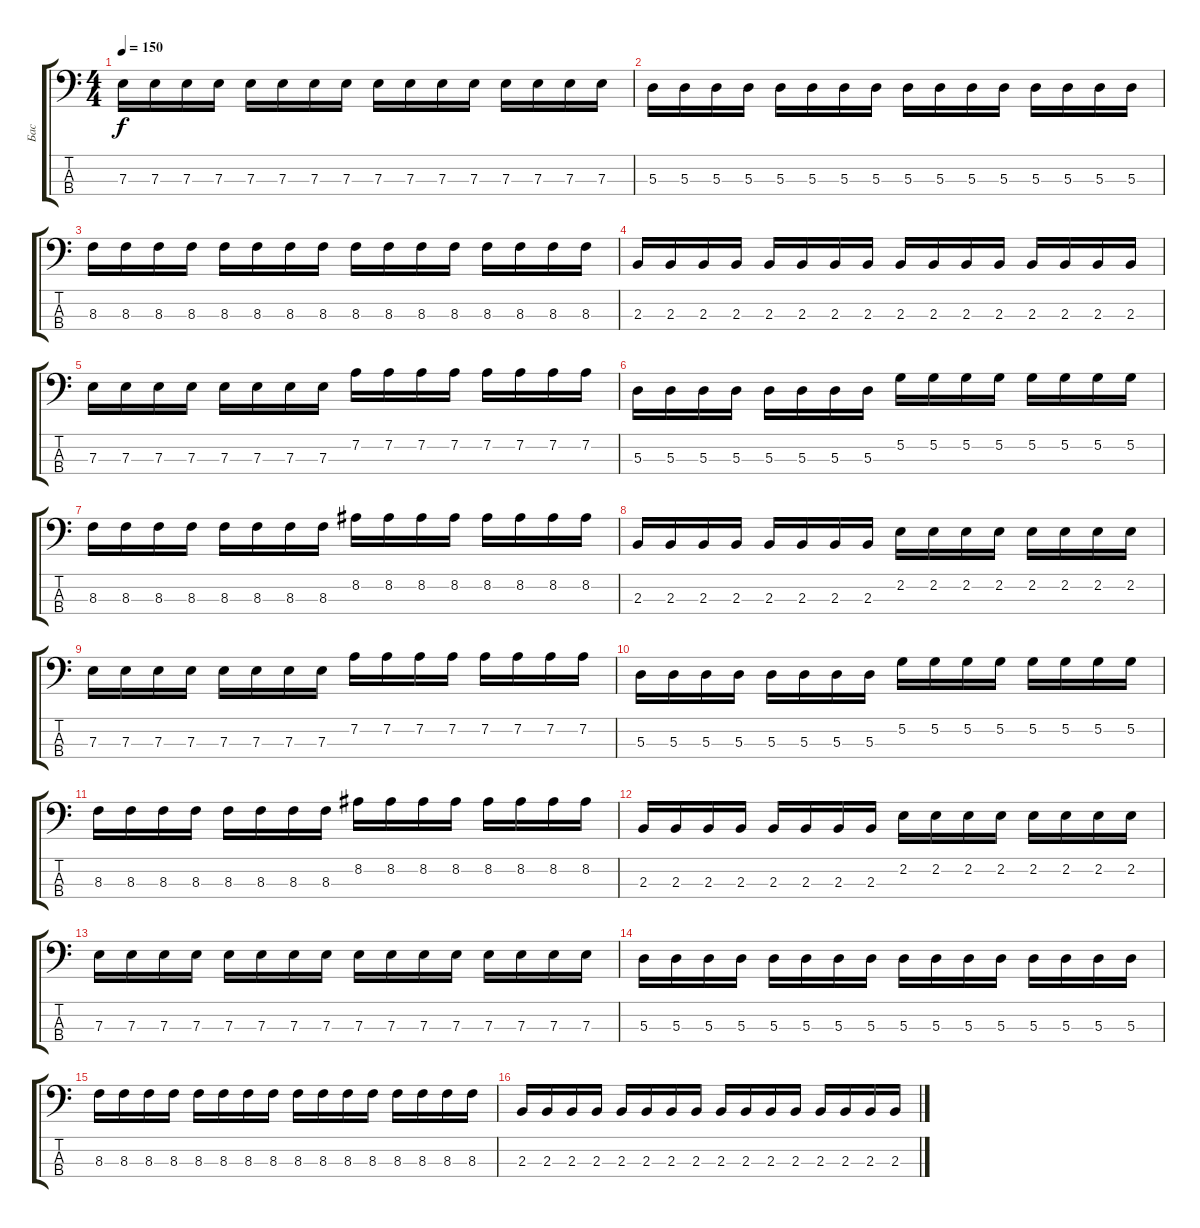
\track ("Бас" "Бас") {instrument electricbassfinger}
\staff {score tabs}
\tuning (G2 D2 A1 E1) {hide}
\ts (4 4)
\tempo 150
\clef f4
\ks c
7.3.16{dy f} 7.3.16 7.3.16 7.3.16 7.3.16 7.3.16 7.3.16 7.3.16 7.3.16 7.3.16 7.3.16 7.3.16 7.3.16 7.3.16 7.3.16 7.3.16 |
5.3.16 5.3.16 5.3.16 5.3.16 5.3.16 5.3.16 5.3.16 5.3.16 5.3.16 5.3.16 5.3.16 5.3.16 5.3.16 5.3.16 5.3.16 5.3.16 |
8.3.16 8.3.16 8.3.16 8.3.16 8.3.16 8.3.16 8.3.16 8.3.16 8.3.16 8.3.16 8.3.16 8.3.16 8.3.16 8.3.16 8.3.16 8.3.16 |
2.3.16 2.3.16 2.3.16 2.3.16 2.3.16 2.3.16 2.3.16 2.3.16 2.3.16 2.3.16 2.3.16 2.3.16 2.3.16 2.3.16 2.3.16 2.3.16 |
7.3.16 7.3.16 7.3.16 7.3.16 7.3.16 7.3.16 7.3.16 7.3.16 7.2.16 7.2.16 7.2.16 7.2.16 7.2.16 7.2.16 7.2.16 7.2.16 |
5.3.16 5.3.16 5.3.16 5.3.16 5.3.16 5.3.16 5.3.16 5.3.16 5.2.16 5.2.16 5.2.16 5.2.16 5.2.16 5.2.16 5.2.16 5.2.16 |
8.3.16 8.3.16 8.3.16 8.3.16 8.3.16 8.3.16 8.3.16 8.3.16 8.2.16 8.2.16 8.2.16 8.2.16 8.2.16 8.2.16 8.2.16 8.2.16 |
2.3.16 2.3.16 2.3.16 2.3.16 2.3.16 2.3.16 2.3.16 2.3.16 2.2.16 2.2.16 2.2.16 2.2.16 2.2.16 2.2.16 2.2.16 2.2.16 |
7.3.16 7.3.16 7.3.16 7.3.16 7.3.16 7.3.16 7.3.16 7.3.16 7.2.16 7.2.16 7.2.16 7.2.16 7.2.16 7.2.16 7.2.16 7.2.16 |
5.3.16 5.3.16 5.3.16 5.3.16 5.3.16 5.3.16 5.3.16 5.3.16 5.2.16 5.2.16 5.2.16 5.2.16 5.2.16 5.2.16 5.2.16 5.2.16 |
8.3.16 8.3.16 8.3.16 8.3.16 8.3.16 8.3.16 8.3.16 8.3.16 8.2.16 8.2.16 8.2.16 8.2.16 8.2.16 8.2.16 8.2.16 8.2.16 |
2.3.16 2.3.16 2.3.16 2.3.16 2.3.16 2.3.16 2.3.16 2.3.16 2.2.16 2.2.16 2.2.16 2.2.16 2.2.16 2.2.16 2.2.16 2.2.16 |
7.3.16 7.3.16 7.3.16 7.3.16 7.3.16 7.3.16 7.3.16 7.3.16 7.3.16 7.3.16 7.3.16 7.3.16 7.3.16 7.3.16 7.3.16 7.3.16 |
5.3.16 5.3.16 5.3.16 5.3.16 5.3.16 5.3.16 5.3.16 5.3.16 5.3.16 5.3.16 5.3.16 5.3.16 5.3.16 5.3.16 5.3.16 5.3.16 |
8.3.16 8.3.16 8.3.16 8.3.16 8.3.16 8.3.16 8.3.16 8.3.16 8.3.16 8.3.16 8.3.16 8.3.16 8.3.16 8.3.16 8.3.16 8.3.16 |
2.3.16 2.3.16 2.3.16 2.3.16 2.3.16 2.3.16 2.3.16 2.3.16 2.3.16 2.3.16 2.3.16 2.3.16 2.3.16 2.3.16 2.3.16 2.3.16
